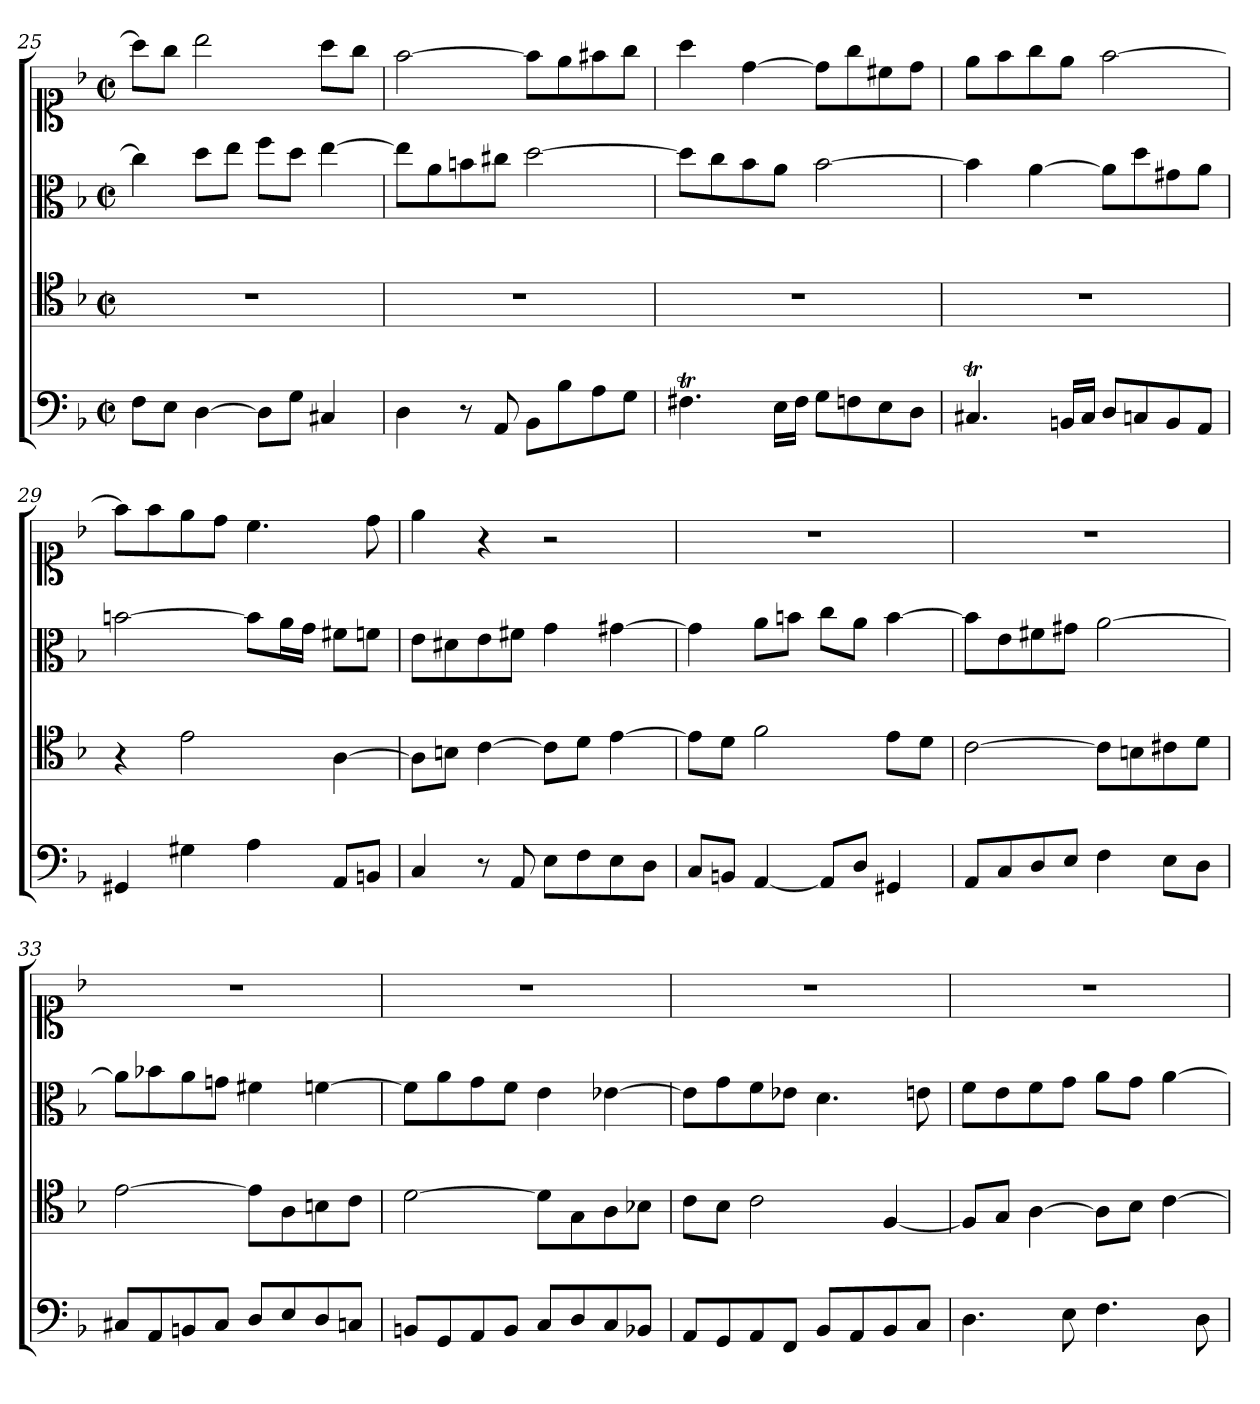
**kern	**kern	**kern	**kern
*part4	*part3	*part2	*part1
*staff4	*staff3	*staff2	*staff1
*clefF4	*clefC4	*clefC3	*clefC1
*k[b-]	*k[b-]	*k[b-]	*k[b-]
*d:	*d:	*d:	*d:
*M2/2	*M2/2	*M2/2	*M2/2
*met(c|)	*met(c|)	*met(c|)	*met(c|)
=25	=25	=25	=25
8FL	1r	4cc#]	8aaL]
8EJ	.	.	8ggJ
[4D	.	8ddL	2bb-
.	.	8eeJ	.
8DL]	.	8ffL	.
8GJ	.	8ddJ	.
4C#X	.	[4ee	8aaL
.	.	.	8ggJ
=26	=26	=26	=26
4D	1r	8eeL]	[2ff
.	.	8a	.
8r	.	8bn	.
8AA	.	8cc#XJ	.
8BB-L	.	[2dd	8ffL]
8B-	.	.	8ee
8A	.	.	8ff#X
8GJ	.	.	8ggJ
=27	=27	=27	=27
4.F#Xt	1r	8ddL]	4aa
.	.	8cc	.
.	.	8b-	[4dd
16ELL	.	8aJ	.
16F#JJ	.	.	.
8GL	.	[2b-	8ddL]
8Fn	.	.	8gg
8E	.	.	8cc#X
8DJ	.	.	8ddJ
=28	=28	=28	=28
4.C#Xt	1r	4b-]	8eeL
.	.	.	8ff
.	.	[4a	8gg
16BBnLL	.	.	8eeJ
16C#JJ	.	.	.
8DL	.	8aL]	[2ff
8Cn	.	8dd	.
8BB	.	8g#X	.
8AAJ	.	8aJ	.
=29	=29	=29	=29
4GG#X	4r	[2bn	8ffL]
.	.	.	8ff
4G#X	2e	.	8ee
.	.	.	8ddJ
4A	.	8bL]	4.cc
.	.	16aL	.
.	.	16gJJ	.
8AAL	[4A	8f#XL	.
8BBnJ	.	8fnJ	8dd
=30	=30	=30	=30
4C	8AL]	8eL	4ee
.	8BnJ	8d#X	.
8r	[4c	8e	4r
8AA	.	8f#XJ	.
8EL	8cL]	4g	2r
8F	8dJ	.	.
8E	[4e	[4g#X	.
8DJ	.	.	.
=31	=31	=31	=31
8CL	8eL]	4g#]	1r
8BBnJ	8dJ	.	.
[4AA	2f	8aL	.
.	.	8bnJ	.
8AAL]	.	8ccL	.
8DJ	.	8aJ	.
4GG#X	8eL	[4b	.
.	8dJ	.	.
=32	=32	=32	=32
8AAL	[2c	8bL]	1r
8C	.	8e	.
8D	.	8f#X	.
8EJ	.	8g#XJ	.
4F	8cL]	[2a	.
.	8Bn	.	.
8EL	8c#X	.	.
8DJ	8dJ	.	.
=33	=33	=33	=33
8C#XL	[2e	8aL]	1r
8AA	.	8b-X	.
8BBn	.	8a	.
8C#J	.	8gnJ	.
8D/L	8eL]	4f#X	.
8E/	8A	.	.
8D/	8Bn	[4fn	.
8Cn/J	8cJ	.	.
=34	=34	=34	=34
8BBnL	[2d	8fL]	1r
8GG	.	8a	.
8AA	.	8g	.
8BBJ	.	8fJ	.
8CL	8dL]	4e	.
8D	8G	.	.
8C	8A	[4e-X	.
8BB-XJ	8B-XJ	.	.
=35	=35	=35	=35
8AAL	8cL	8e-L]	1r
8GG	8B-J	8g	.
8AA	2c	8f	.
8FFJ	.	8e-XJ	.
8BB-L	.	4.d	.
8AA	.	.	.
8BB-	[4F	.	.
8CJ	.	8en	.
=36	=36	=36	=36
4.D	8FL]	8fL	1r
.	8GJ	8e	.
.	[4A	8f	.
8E	.	8gJ	.
4.F	8AL]	8aL	.
.	8B-J	8gJ	.
.	[4c	[4a	.
8D	.	.	.
=	=	=	=
*-	*-	*-	*-
